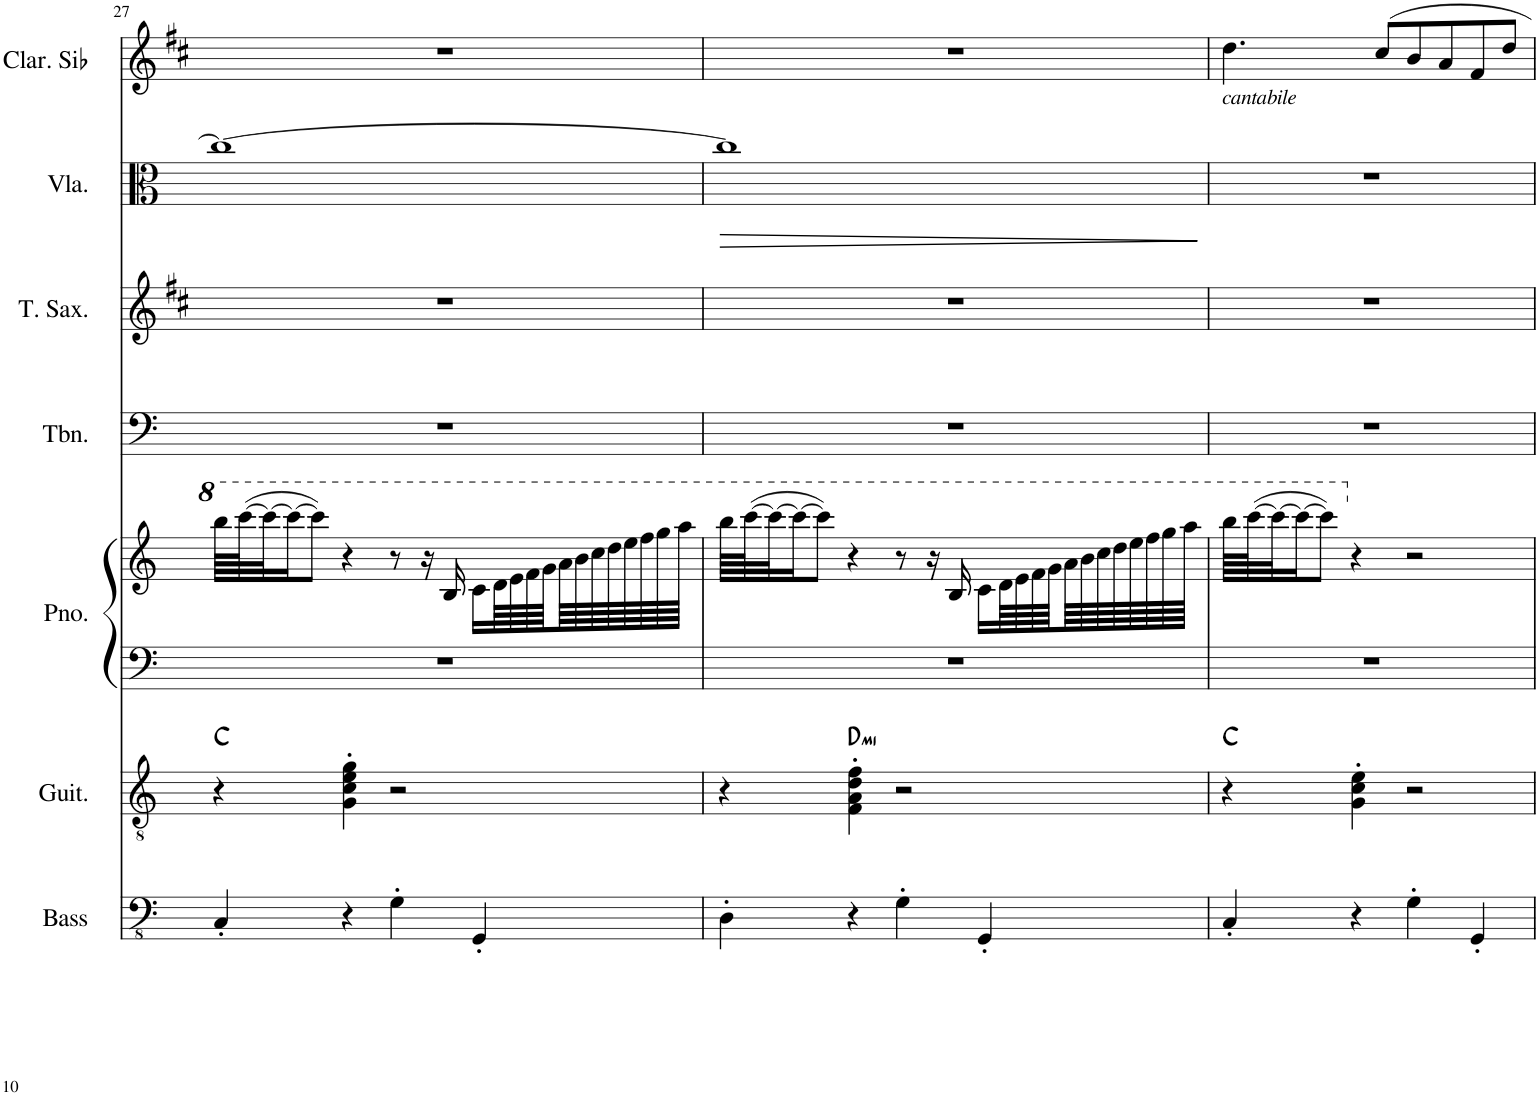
**kern	**kern	**harte	**kern	**kern	**dynam	**kern
*part5	*part4	*part4	*part3	*part2	*part2	*part1
*staff5	*staff4	*	*staff3	*staff2	*staff2	*staff1
*I"Acoustic Bass	*I"Acoustic Guitar	*	*I"Piano	*I"Viola	*	*I"Clarinette en Sib
*I'Bass	*I'Guit.	*	*I'Pno.	*I'Vla.	*	*I'Clar. Sib
!!LO:PB:g=z
*clefFv4	*clefGv2	*	*clefG2	*clefC3	*	*clefG2
*	*	*	*	*	*	*Trd1c2
*k[]	*k[]	*	*k[]	*k[]	*	*k[f#c#]
*M4/4	*M4/4	*	*M4/4	*M4/4	*	*M4/4
=27	=27	=27	=27	=27	=27	=27
4CC'/	4r	C:maj	64bbb\LLLL	1cc_	.	1r
.	.	.	([64cccc\J	.	.	.
.	.	.	32cccc\J_	.	.	.
.	.	.	16cccc\J_	.	.	.
.	.	.	8cccc\J])	.	.	.
4r	4G\' 4c\' 4e\' 4g\'	.	4r	.	.	.
4GG'\	2r	.	8r	.	.	.
.	.	.	16r	.	.	.
.	.	.	16b/	.	.	.
4GGG'/	.	.	16cc\LL	.	.	.
.	.	.	64dd\LL	.	.	.
.	.	.	64ee\	.	.	.
.	.	.	64ff\	.	.	.
.	.	.	64gg\	.	.	.
.	.	.	64aa\	.	.	.
.	.	.	64bb\	.	.	.
.	.	.	64ccc\	.	.	.
.	.	.	64ddd\	.	.	.
.	.	.	64eee\	.	.	.
.	.	.	64fff\	.	.	.
.	.	.	64ggg\	.	.	.
.	.	.	64aaa\JJJJ	.	.	.
=28	=28	=28	=28	=28	=28	=28
!	!	!	!	!	!LO:HP:b	!
4DD'\	4r	.	64bbb\LLLL	1cc]	>	1r
.	.	.	([64cccc\J	.	.	.
.	.	.	32cccc\J_	.	.	.
.	.	.	16cccc\J_	.	.	.
.	.	.	8cccc\J])	.	.	.
!	!	!LO:H:kt=mi	!	!	!	!
4r	4F\' 4A\' 4d\' 4f\'	D:min	4r	.	.	.
4GG'\	2r	.	8r	.	.	.
.	.	.	16r	.	.	.
.	.	.	16b/	.	.	.
4GGG'/	.	.	16cc\LL	.	.	.
.	.	.	64dd\LL	.	.	.
.	.	.	64ee\	.	.	.
.	.	.	64ff\	.	.	.
.	.	.	64gg\	.	.	.
.	.	.	64aa\	.	.	.
.	.	.	64bb\	.	.	.
.	.	.	64ccc\	.	.	.
.	.	.	64ddd\	.	.	.
.	.	.	64eee\	.	.	.
.	.	.	64fff\	.	.	.
.	.	.	64ggg\	.	.	.
.	.	.	64aaa\JJJJ	.	.	.
.	.	.	.	.	]	.
=29	=29	=29	=29	=29	=29	=29
!	!	!	!	!	!	!LO:TX:b:i:t=cantabile
4CC'/	4r	C:maj	64bbb\LLLL	1r	.	4.dd\
.	.	.	([64cccc\J	.	.	.
.	.	.	32cccc\J_	.	.	.
.	.	.	16cccc\J_	.	.	.
.	.	.	8cccc\J])	.	.	.
4r	4G\' 4c\' 4e\'	.	4r	.	.	.
.	.	.	.	.	.	8cc#/L
4GG'\	2r	.	2r	.	.	8b/
.	.	.	.	.	.	8a/
4GGG'/	.	.	.	.	.	8f#/
.	.	.	.	.	.	8dd/J
=	=	=	=	=	=	=
*-	*-	*-	*-	*-	*-	*-
